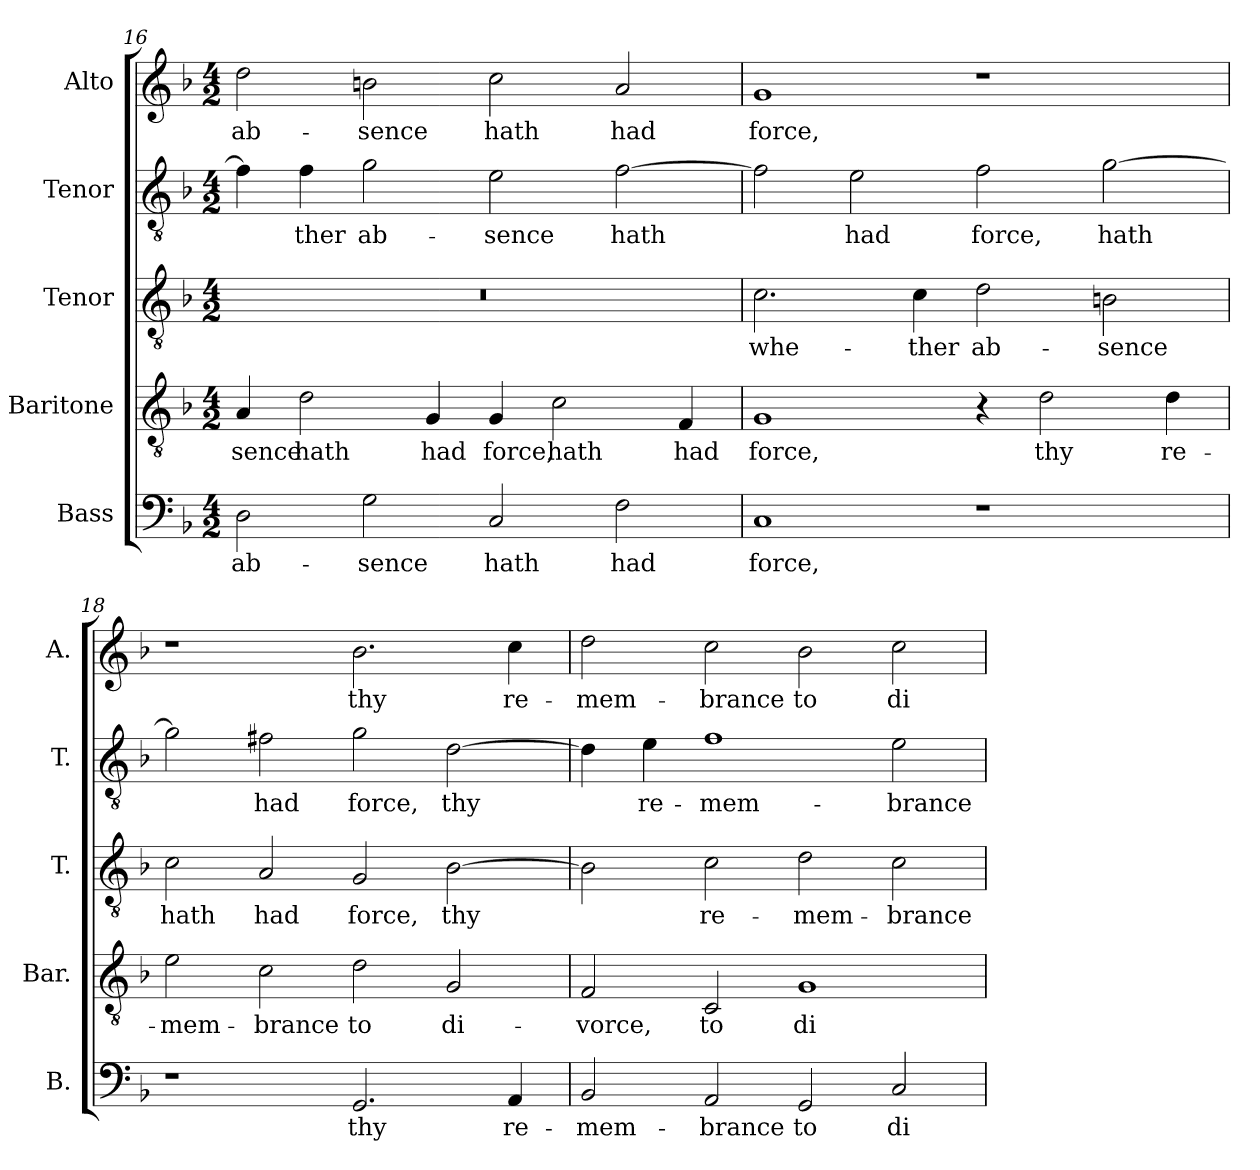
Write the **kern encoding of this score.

**kern	**text	**kern	**text	**kern	**text	**kern	**text	**kern	**text
*part5	*part5	*part4	*part4	*part3	*part3	*part2	*part2	*part1	*part1
*staff5	*staff5	*staff4	*staff4	*staff3	*staff3	*staff2	*staff2	*staff1	*staff1
*I"Bass	*	*I"Baritone	*	*I"Tenor	*	*I"Tenor	*	*I"Alto	*
*I'B.	*	*I'Bar.	*	*I'T.	*	*I'T.	*	*I'A.	*
!!LO:LB:g=z
*clefF4	*	*clefGv2	*	*clefGv2	*	*clefGv2	*	*clefG2	*
*	*	*ITrd7c12	*	*ITrd7c12	*	*ITrd7c12	*	*	*
*k[b-]	*	*k[b-]	*	*k[b-]	*	*k[b-]	*	*k[b-]	*
*F:	*	*F:	*	*F:	*	*F:	*	*F:	*
*M4/2	*	*M4/2	*	*M4/2	*	*M4/2	*	*M4/2	*
=16	=16	=16	=16	=16	=16	=16	=16	=16	=16
!	!LO:LY:b:color=#000000	!	!	!	!	!	!	!	!
!	!	!	!LO:LY:b:color=#000000	!LO:N:vis=1	!	!	!	!	!
!	!	!	!	!	!	!	!	!	!LO:LY:b:color=#000000
2Di\	ab-	4AAi/	-sence	0r	.	4Fi\]	.	2ddi\	ab-
!	!	!	!LO:LY:b:color=#000000	!	!	!	!	!	!
!	!	!	!	!	!	!	!LO:LY:b:color=#000000	!	!
.	.	2Di\	hath	.	.	4Fi\	-ther	.	.
!	!LO:LY:b:color=#000000	!	!	!	!	!	!	!	!
!	!	!	!	!	!	!	!LO:LY:b:color=#000000	!	!
!	!	!	!	!	!	!	!	!	!LO:LY:b:color=#000000
2Gi\	-sence	.	.	.	.	2Gi\	ab-	2bni\	-sence
!	!	!	!LO:LY:b:color=#000000	!	!	!	!	!	!
.	.	4GGi/	had	.	.	.	.	.	.
!	!LO:LY:b:color=#000000	!	!	!	!	!	!	!	!
!	!	!	!LO:LY:b:color=#000000	!	!	!	!	!	!
!	!	!	!	!	!	!	!LO:LY:b:color=#000000	!	!
!	!	!	!	!	!	!	!	!	!LO:LY:b:color=#000000
2Ci/	hath	4GGi/	force,	.	.	2Ei\	-sence	2cci\	hath
!	!	!	!LO:LY:b:color=#000000	!	!	!	!	!	!
.	.	2Ci\	hath	.	.	.	.	.	.
!	!LO:LY:b:color=#000000	!	!	!	!	!	!	!	!
!	!	!	!	!	!	!	!LO:LY:b:color=#000000	!	!
!	!	!	!	!	!	!	!	!	!LO:LY:b:color=#000000
2Fi\	had	.	.	.	.	[2Fi\	hath	2ai/	had
!	!	!	!LO:LY:b:color=#000000	!	!	!	!	!	!
.	.	4FFi/	had	.	.	.	.	.	.
=17	=17	=17	=17	=17	=17	=17	=17	=17	=17
!	!LO:LY:b:color=#000000	!	!	!	!	!	!	!	!
!	!	!	!LO:LY:b:color=#000000	!	!	!	!	!	!
!	!	!	!	!	!LO:LY:b:color=#000000	!	!	!	!
!	!	!	!	!	!	!	!	!	!LO:LY:b:color=#000000
1Ci	force,	1GGi	force,	2.Ci\	whe-	2Fi\]	.	1gi	force,
!	!	!	!	!	!	!	!LO:LY:b:color=#000000	!	!
.	.	.	.	.	.	2Ei\	had	.	.
!	!	!	!	!	!LO:LY:b:color=#000000	!	!	!	!
.	.	.	.	4Ci\	-ther	.	.	.	.
!	!	!	!	!	!LO:LY:b:color=#000000	!	!	!	!
!	!	!	!	!	!	!	!LO:LY:b:color=#000000	!	!
1r	.	4r	.	2Di\	ab-	2Fi\	force,	1r	.
!	!	!	!LO:LY:b:color=#000000	!	!	!	!	!	!
.	.	2Di\	thy	.	.	.	.	.	.
!	!	!	!	!	!LO:LY:b:color=#000000	!	!	!	!
!	!	!	!	!	!	!	!LO:LY:b:color=#000000	!	!
.	.	.	.	2BBni\	-sence	[2Gi\	hath	.	.
!	!	!	!LO:LY:b:color=#000000	!	!	!	!	!	!
.	.	4Di\	re-	.	.	.	.	.	.
=18	=18	=18	=18	=18	=18	=18	=18	=18	=18
!	!	!	!LO:LY:b:color=#000000	!	!	!	!	!	!
!	!	!	!	!	!LO:LY:b:color=#000000	!	!	!	!
1r	.	2Ei\	-mem-	2Ci\	hath	2Gi\]	.	1r	.
!	!	!	!LO:LY:b:color=#000000	!	!	!	!	!	!
!	!	!	!	!	!LO:LY:b:color=#000000	!	!	!	!
!	!	!	!	!	!	!	!LO:LY:b:color=#000000	!	!
.	.	2Ci\	-brance	2AAi/	had	2F#Xi\	had	.	.
!	!LO:LY:b:color=#000000	!	!	!	!	!	!	!	!
!	!	!	!LO:LY:b:color=#000000	!	!	!	!	!	!
!	!	!	!	!	!LO:LY:b:color=#000000	!	!	!	!
!	!	!	!	!	!	!	!LO:LY:b:color=#000000	!	!
!	!	!	!	!	!	!	!	!	!LO:LY:b:color=#000000
2.GGi/	thy	2Di\	to	2GGi/	force,	2Gi\	force,	2.b-i\	thy
!	!	!	!LO:LY:b:color=#000000	!	!	!	!	!	!
!	!	!	!	!	!LO:LY:b:color=#000000	!	!	!	!
!	!	!	!	!	!	!	!LO:LY:b:color=#000000	!	!
.	.	2GGi/	di-	[2BB-i\	thy	[2Di\	thy	.	.
!	!LO:LY:b:color=#000000	!	!	!	!	!	!	!	!
!	!	!	!	!	!	!	!	!	!LO:LY:b:color=#000000
4AAi/	re-	.	.	.	.	.	.	4cci\	re-
=19	=19	=19	=19	=19	=19	=19	=19	=19	=19
!	!LO:LY:b:color=#000000	!	!	!	!	!	!	!	!
!	!	!	!LO:LY:b:color=#000000	!	!	!	!	!	!
!	!	!	!	!	!	!	!	!	!LO:LY:b:color=#000000
2BB-i/	-mem-	2FFi/	-vorce,	2BB-i\]	.	4Di\]	.	2ddi\	-mem-
!	!	!	!	!	!	!	!LO:LY:b:color=#000000	!	!
.	.	.	.	.	.	4Ei\	re-	.	.
!	!LO:LY:b:color=#000000	!	!	!	!	!	!	!	!
!	!	!	!LO:LY:b:color=#000000	!	!	!	!	!	!
!	!	!	!	!	!LO:LY:b:color=#000000	!	!	!	!
!	!	!	!	!	!	!	!LO:LY:b:color=#000000	!	!
!	!	!	!	!	!	!	!	!	!LO:LY:b:color=#000000
2AAi/	-brance	2CCi/	to	2Ci\	re-	1Fi	-mem-	2cci\	-brance
!	!LO:LY:b:color=#000000	!	!	!	!	!	!	!	!
!	!	!	!LO:LY:b:color=#000000	!	!	!	!	!	!
!	!	!	!	!	!LO:LY:b:color=#000000	!	!	!	!
!	!	!	!	!	!	!	!	!	!LO:LY:b:color=#000000
2GGi/	to	1GGi	di-	2Di\	-mem-	.	.	2b-i\	to
!	!LO:LY:b:color=#000000	!	!	!	!	!	!	!	!
!	!	!	!	!	!LO:LY:b:color=#000000	!	!	!	!
!	!	!	!	!	!	!	!LO:LY:b:color=#000000	!	!
!	!	!	!	!	!	!	!	!	!LO:LY:b:color=#000000
2Ci/	di-	.	.	2Ci\	-brance	2Ei\	-brance	2cci\	di-
=	=	=	=	=	=	=	=	=	=
*-	*-	*-	*-	*-	*-	*-	*-	*-	*-
